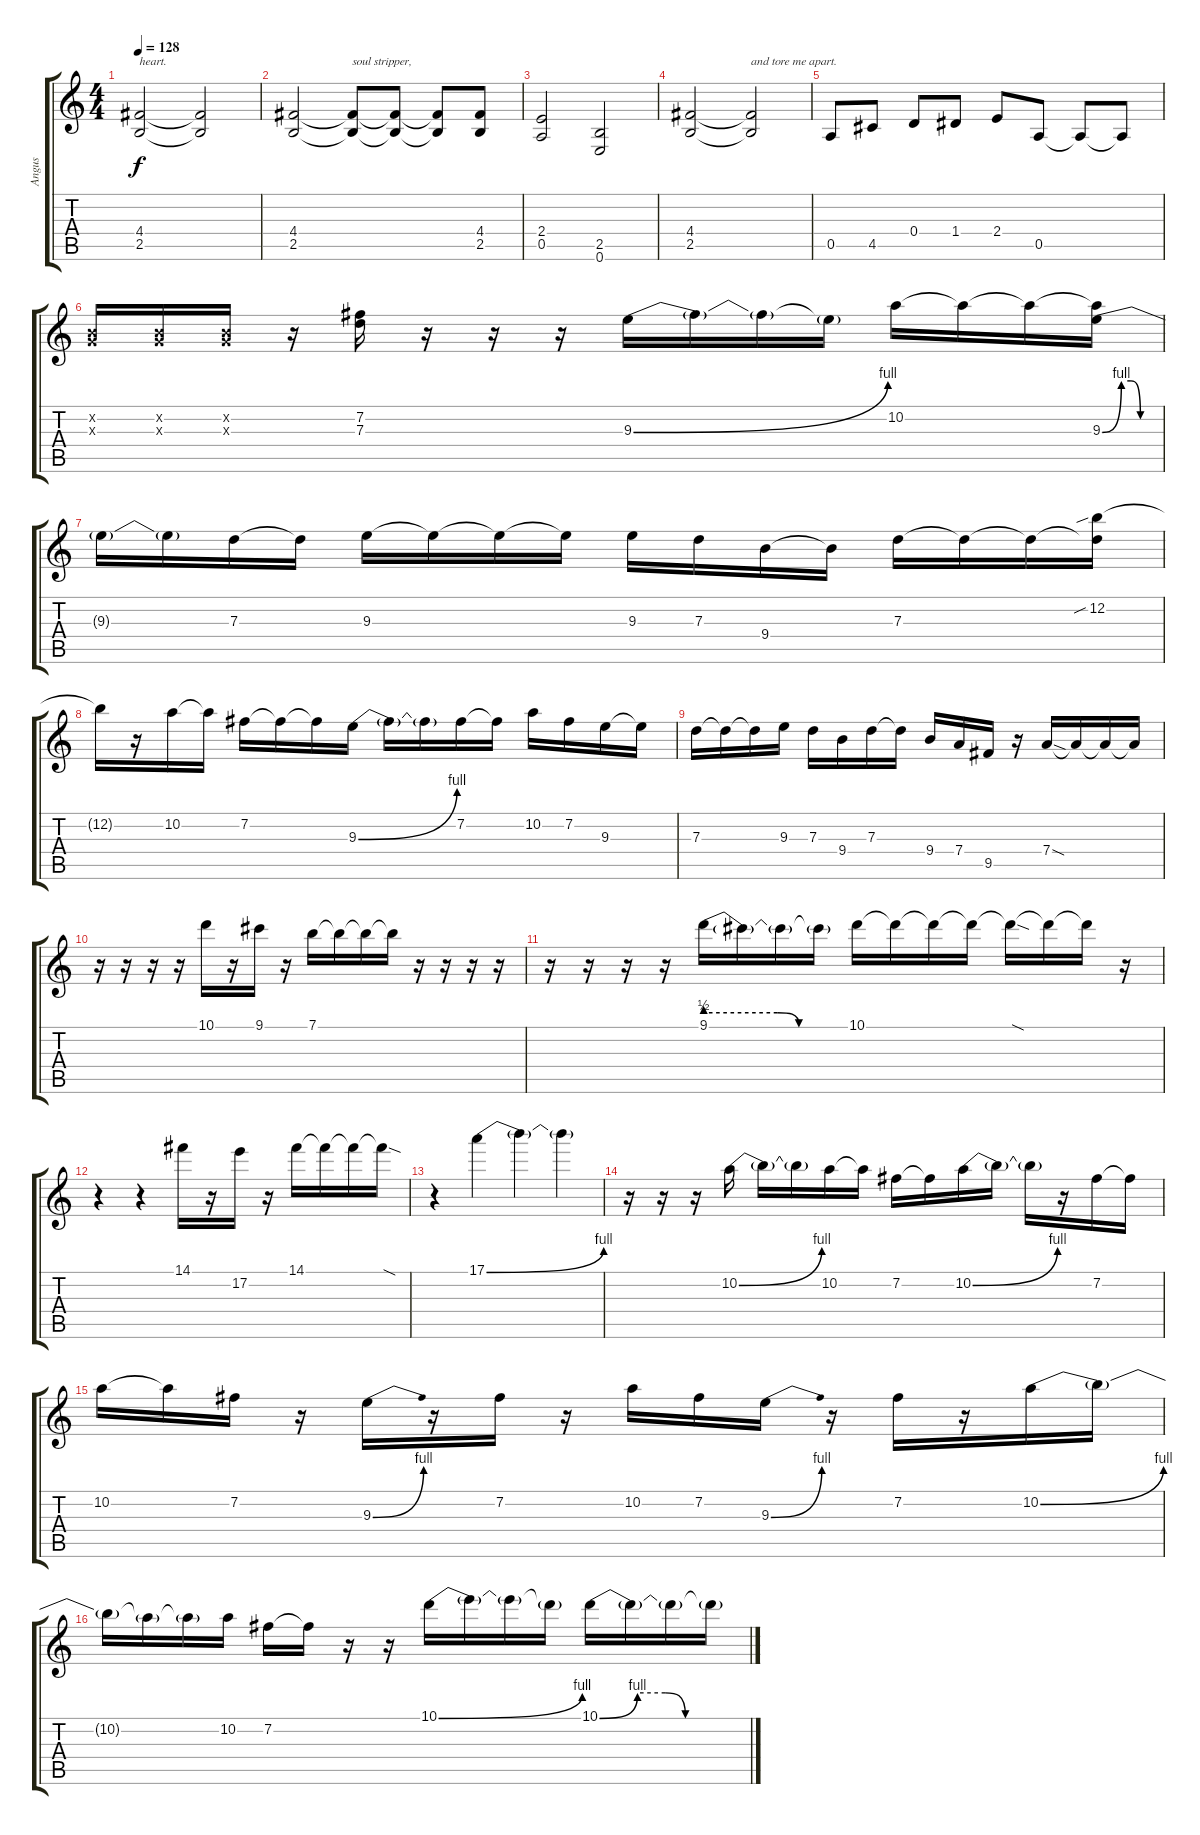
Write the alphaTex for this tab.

\track ("Angus" "Angus") {instrument overdrivenguitar}
\staff {score tabs}
\tuning (E4 B3 G3 D3 A2 E2) {hide}
\ts (4 4)
\tempo 128
\clef g2
\ks c
(4.4 2.5).2{txt "heart." dy f} (4.4{t} 2.5{t}).2 |
(4.4 2.5).2 (4.4{t} 2.5{t}).8{txt "soul stripper,"} (4.4{t} 2.5{t}).8 (4.4{t} 2.5{t}).8 (4.4 2.5).8 |
(2.4 0.5).2 (2.5 0.6).2 |
(4.4 2.5).2 (4.4{t} 2.5{t}).2{txt "and tore me apart."} |
0.5.8 4.5.8 0.4.8 1.4.8 2.4.8 0.5.8 0.5{t}.8 0.5{t}.8 |
(0.2{x} 0.3{x}).16 (0.2{x} 0.3{x}).16 (0.2{x} 0.3{x}).16 r.16 (7.2 7.3).16 r.16 r.16 r.16 9.3{be (bend 0 0 60 4)}.16 9.3{t}.16 9.3{t}.16 9.3{t}.16 10.2.16 10.2{t}.16 10.2{t}.16 (10.2{t} 9.3{be (custom 0 0 20 4 30 4 40 0 60 0)}).16 |
9.3{t}.16 9.3{t}.16 7.3.16 7.3{t}.16 9.3.16 9.3{t}.16 9.3{t}.16 9.3{t}.16 9.3.16 7.3.16 9.4.16 9.4{t}.16 7.3.16 7.3{t}.16 7.3{t}.16 (12.2{sib} 7.3{t}).16 |
12.2{t}.16 r.16 10.2.16 10.2{t}.16 7.2.16 7.2{t}.16 7.2{t}.16 9.3{be (bend 0 0 60 4)}.16 9.3{t}.16 9.3{t}.16 7.2.16 7.2{t}.16 10.2.16 7.2.16 9.3.16 9.3{t}.16 |
7.3.16 7.3{t}.16 7.3{t}.16 9.3.16 7.3.16 9.4.16 7.3.16 7.3{t}.16 9.4.16 7.4.16 9.5.16 r.16 7.4{sod}.16 7.4{t}.16 7.4{t}.16 7.4{t}.16 |
r.16 r.16 r.16 r.16 10.1.16 r.16 9.1.16 r.16 7.1.16 7.1{t}.16 7.1{t}.16 7.1{t}.16 r.16 r.16 r.16 r.16 |
r.16 r.16 r.16 r.16 9.1{be (custom 0 2 30 2 39 0 60 0)}.16 9.1{t}.16 9.1{t}.16 9.1{t}.16 10.1.16 10.1{t}.16 10.1{t}.16 10.1{t}.16 10.1{sod t}.16 10.1{t}.16 10.1{t}.16 r.16 |
r.4 r.4 14.1.16 r.16 17.2.16 r.16 14.1.16 14.1{t}.16 14.1{t}.16 14.1{sod t}.16 |
r.4 17.1{be (bend 0 0 60 4)}.4 17.1{t}.4 17.1{t}.4 |
r.16 r.16 r.16 10.2{be (bend 0 0 60 4)}.16 10.2{t}.16 10.2{t}.16 10.2.16 10.2{t}.16 7.2.16 7.2{t}.16 10.2{be (bend 0 0 60 4)}.16 10.2{t}.16 10.2{t}.16 r.16 7.2.16 7.2{t}.16 |
10.2.16 10.2{t}.16 7.2.16 r.16 9.3{be (bend 0 0 60 4)}.16 r.16 7.2.16 r.16 10.2.16 7.2.16 9.3{be (bend 0 0 60 4)}.16 r.16 7.2.16 r.16 10.2{be (bend 0 0 60 4)}.16 10.2{t}.16 |
10.2{t}.16 10.2{t}.16 10.2{t}.16 10.2.16 7.2.16 7.2{t}.16 r.16 r.16 10.1{be (bend 0 0 60 4)}.16 10.1{t}.16 10.1{t}.16 10.1{t}.16 10.1{be (custom 0 0 15 4 26 4 34 0 60 0)}.16 10.1{t}.16 10.1{t}.16 10.1{t}.16
